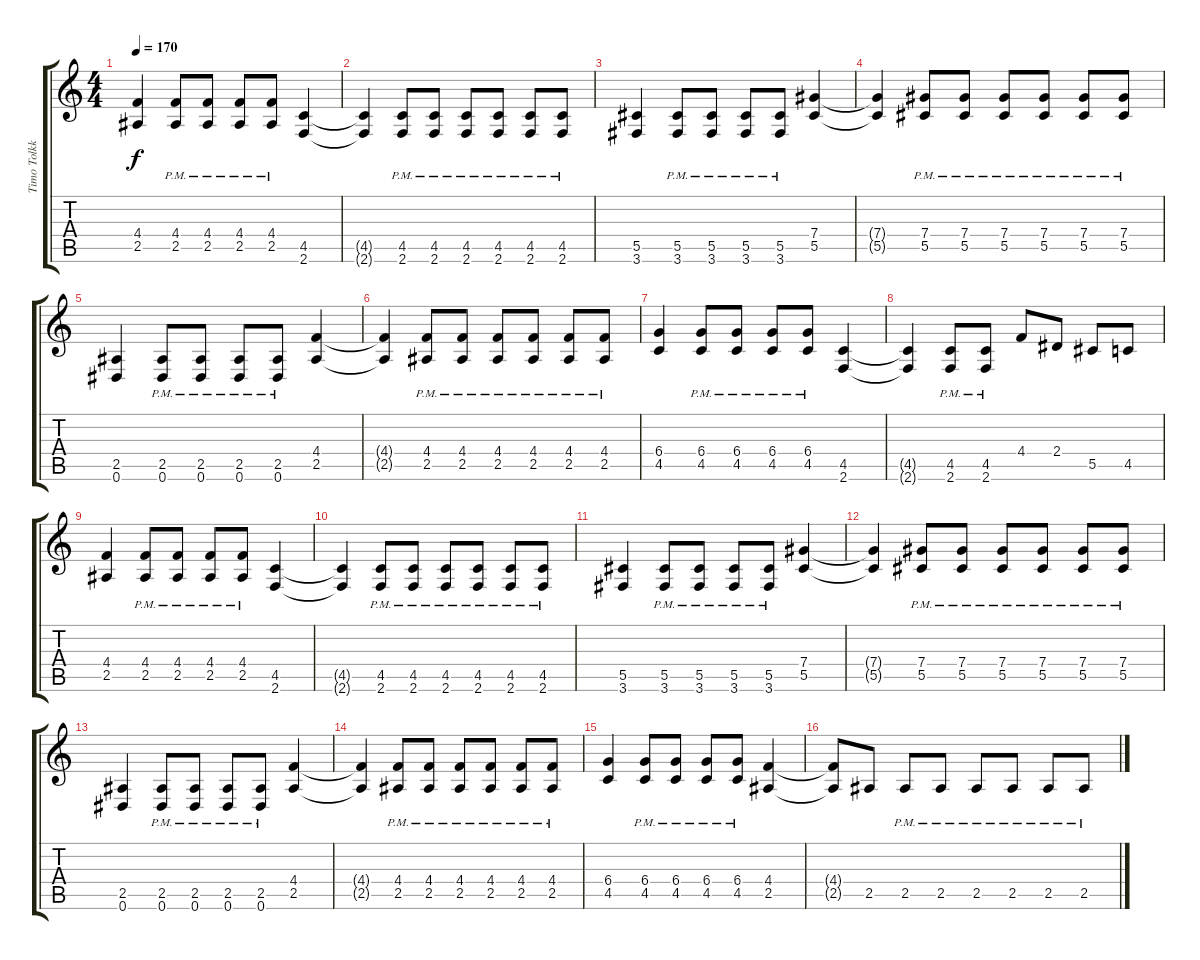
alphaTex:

\track ("Timo Tolkki" "Timo Tolkk") {instrument overdrivenguitar}
\staff {score tabs}
\tuning (Eb4 Bb3 Gb3 Db3 Ab2 Eb2) {hide}
\ts (4 4)
\tempo 170
\clef g2
\ks c
(4.4 2.5).4{dy f} (4.4{pm} 2.5{pm}).8 (4.4{pm} 2.5{pm}).8 (4.4{pm} 2.5{pm}).8 (4.4{pm} 2.5{pm}).8 (4.5 2.6).4 |
(4.5{t} 2.6{t}).4 (4.5{pm} 2.6{pm}).8 (4.5{pm} 2.6{pm}).8 (4.5{pm} 2.6{pm}).8 (4.5{pm} 2.6{pm}).8 (4.5{pm} 2.6{pm}).8 (4.5{pm} 2.6{pm}).8 |
(5.5 3.6).4 (5.5{pm} 3.6{pm}).8 (5.5{pm} 3.6{pm}).8 (5.5{pm} 3.6{pm}).8 (5.5{pm} 3.6{pm}).8 (7.4 5.5).4 |
(7.4{t} 5.5{t}).4 (7.4{pm} 5.5{pm}).8 (7.4{pm} 5.5{pm}).8 (7.4{pm} 5.5{pm}).8 (7.4{pm} 5.5{pm}).8 (7.4{pm} 5.5{pm}).8 (7.4{pm} 5.5{pm}).8 |
(2.5 0.6).4 (2.5{pm} 0.6{pm}).8 (2.5{pm} 0.6{pm}).8 (2.5{pm} 0.6{pm}).8 (2.5{pm} 0.6{pm}).8 (4.4 2.5).4 |
(4.4{t} 2.5{t}).4 (4.4{pm} 2.5{pm}).8 (4.4{pm} 2.5{pm}).8 (4.4{pm} 2.5{pm}).8 (4.4{pm} 2.5{pm}).8 (4.4{pm} 2.5{pm}).8 (4.4{pm} 2.5{pm}).8 |
(6.4 4.5).4 (6.4{pm} 4.5{pm}).8 (6.4{pm} 4.5{pm}).8 (6.4{pm} 4.5{pm}).8 (6.4{pm} 4.5{pm}).8 (4.5 2.6).4 |
(4.5{t} 2.6{t}).4 (4.5{pm} 2.6{pm}).8 (4.5{pm} 2.6{pm}).8 4.4.8 2.4.8 5.5.8 4.5.8 |
(4.4 2.5).4 (4.4{pm} 2.5{pm}).8 (4.4{pm} 2.5{pm}).8 (4.4{pm} 2.5{pm}).8 (4.4{pm} 2.5{pm}).8 (4.5 2.6).4 |
(4.5{t} 2.6{t}).4 (4.5{pm} 2.6{pm}).8 (4.5{pm} 2.6{pm}).8 (4.5{pm} 2.6{pm}).8 (4.5{pm} 2.6{pm}).8 (4.5{pm} 2.6{pm}).8 (4.5{pm} 2.6{pm}).8 |
(5.5 3.6).4 (5.5{pm} 3.6{pm}).8 (5.5{pm} 3.6{pm}).8 (5.5{pm} 3.6{pm}).8 (5.5{pm} 3.6{pm}).8 (7.4 5.5).4 |
(7.4{t} 5.5{t}).4 (7.4{pm} 5.5{pm}).8 (7.4{pm} 5.5{pm}).8 (7.4{pm} 5.5{pm}).8 (7.4{pm} 5.5{pm}).8 (7.4{pm} 5.5{pm}).8 (7.4{pm} 5.5{pm}).8 |
(2.5 0.6).4 (2.5{pm} 0.6{pm}).8 (2.5{pm} 0.6{pm}).8 (2.5{pm} 0.6{pm}).8 (2.5{pm} 0.6{pm}).8 (4.4 2.5).4 |
(4.4{t} 2.5{t}).4 (4.4{pm} 2.5{pm}).8 (4.4{pm} 2.5{pm}).8 (4.4{pm} 2.5{pm}).8 (4.4{pm} 2.5{pm}).8 (4.4{pm} 2.5{pm}).8 (4.4{pm} 2.5{pm}).8 |
(6.4 4.5).4 (6.4{pm} 4.5{pm}).8 (6.4{pm} 4.5{pm}).8 (6.4{pm} 4.5{pm}).8 (6.4{pm} 4.5{pm}).8 (4.4 2.5).4 |
(4.4{t} 2.5{t}).8 2.5.8 2.5{pm}.8 2.5{pm}.8 2.5{pm}.8 2.5{pm}.8 2.5{pm}.8 2.5{pm}.8
